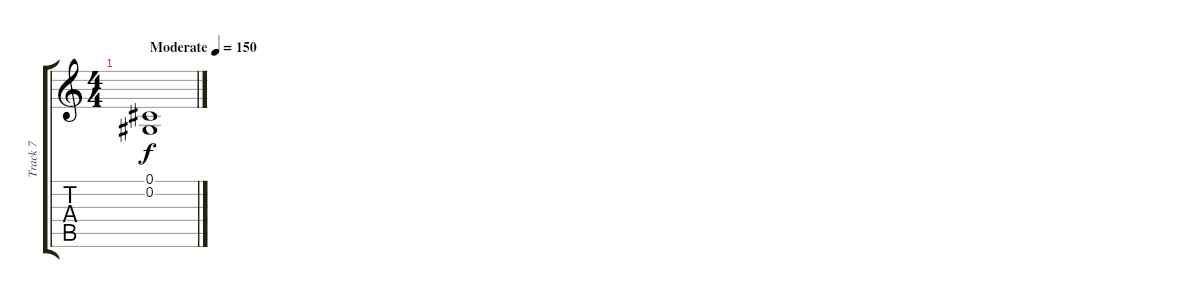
\track ("Track 7" "Track 7") {instrument stringensemble1}
\staff {score tabs}
\tuning (Db4 Ab3 E3 B2 Gb2 B1) {hide}
\ts (4 4)
\tempo (150 "Moderate")
\clef g2
\ks c
(0.1 0.2).1{dy f instrument stringensemble1}
